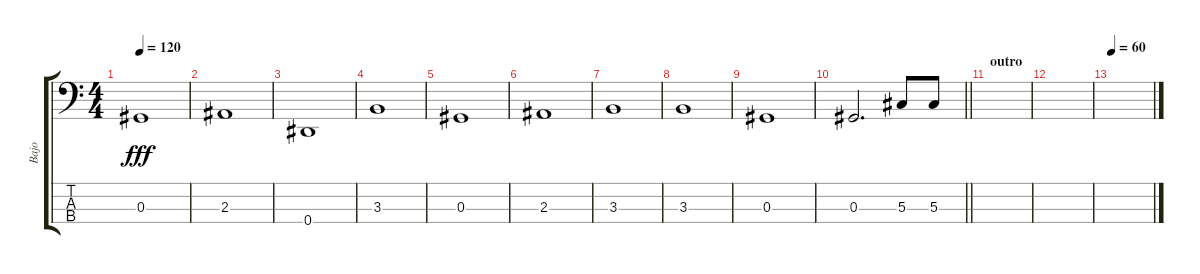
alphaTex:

\track ("Bajo" "Bajo") {instrument electricbassfinger}
\staff {score tabs}
\tuning (Gb2 Db2 Ab1 Eb1) {hide}
\ts (4 4)
\tempo 120
\clef f4
\ks c
0.3.1{dy fff} |
2.3.1 |
0.4.1 |
3.3.1 |
0.3.1 |
2.3.1 |
3.3.1 |
3.3.1 |
0.3.1 |
\barLineRight lightlight
0.3.2{d} 5.3.8 5.3.8 |
\section ("" "outro")
|
|
\tempo 60
